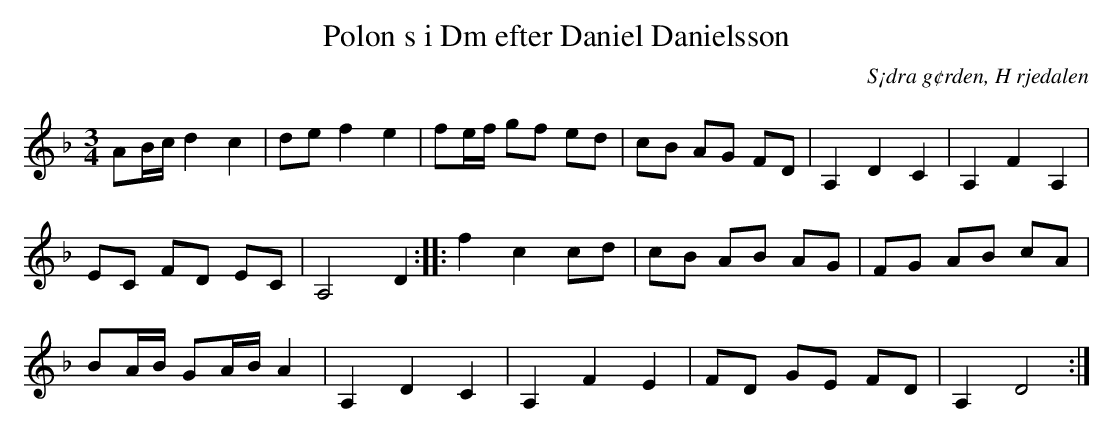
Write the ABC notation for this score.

X:1
T:Polon s i Dm efter Daniel Danielsson
O:S¡dra g¢rden, H rjedalen
M:3/4
L:1/16
K:Dm
A2Bc d4 c4 | d2e2 f4 e4 | f2ef g2f2 e2d2 | c2B2 A2G2 F2D2 | A,4 D4 C4 | A,4 F4 A,4 |
E2C2 F2D2 E2C2 | A,8 D4 :: f4 c4 c2d2 | c2B2 A2B2 A2G2 | F2G2 A2B2 c2A2 |
B2AB G2AB A4 | A,4 D4 C4 | A,4 F4 E4 | F2D2 G2E2 F2D2 | A,4 D8 :|
